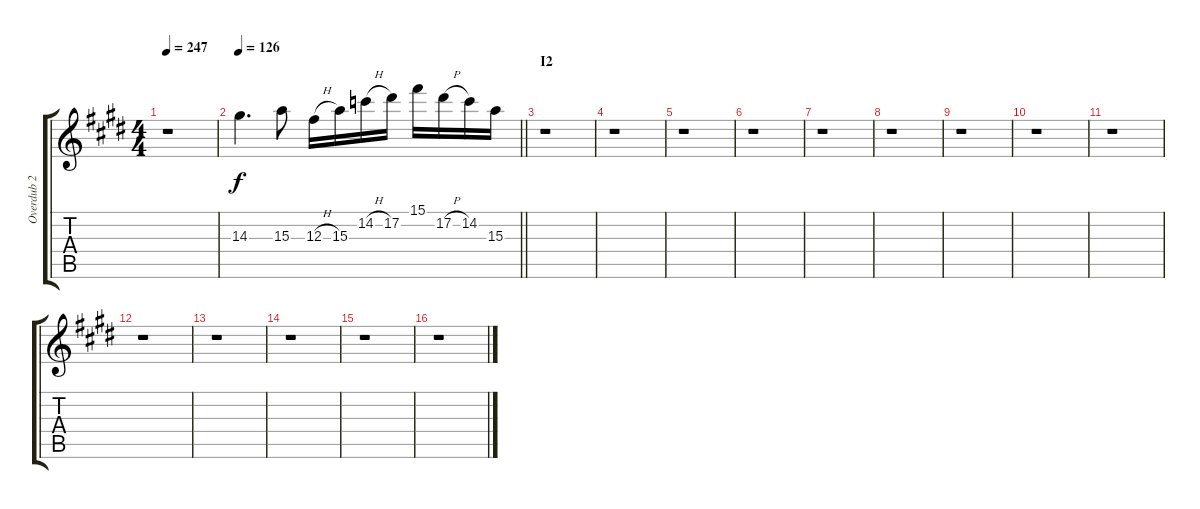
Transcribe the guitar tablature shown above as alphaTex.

\track ("Overdub 2" "Overdub 2") {instrument distortionguitar}
\staff {score tabs}
\tuning (Eb4 Bb3 Gb3 Db3 Ab2 Db2) {hide}
\ts (4 4)
\tempo 247
\clef g2
\ks c#minor
r.1{dy mp} |
\tempo 126
\barLineRight lightlight
14.3.4{d dy f balance 16 instrument distortionguitar} 15.3.8 12.3{h}.16 15.3.16 14.2{h}.16 17.2.16 15.1.16 17.2{h}.16 14.2.16 15.3.16 |
\section ("" "I2")
r.1 |
r.1 |
r.1 |
r.1 |
r.1 |
r.1 |
r.1 |
r.1 |
r.1 |
r.1 |
r.1 |
r.1 |
r.1 |
r.1
